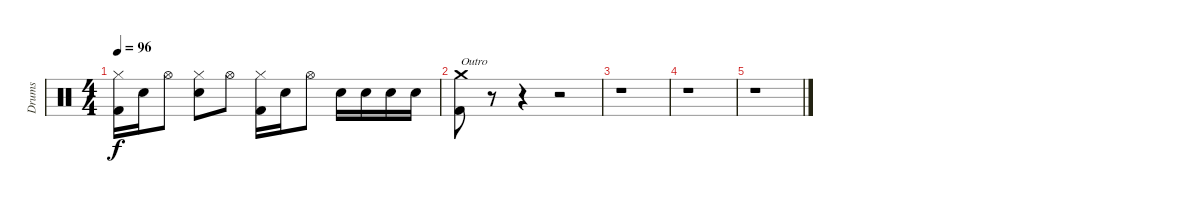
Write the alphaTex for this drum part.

\track ("Drums" "Drums") {instrument percussion}
\staff {score}
\articulation defaults
\ts (4 4)
\tempo 96
\clef neutral
\ks c
("Hi-Hat (closed)" "Kick (hit) 2").16{dy f} "Snare (hit) 2".16 "Hi-Hat (open)".8 ("Hi-Hat (closed)" "Snare (hit) 2").8 "Hi-Hat (open)".8 ("Hi-Hat (closed)" "Kick (hit) 2").16 "Snare (hit) 2".16 "Hi-Hat (open)".8 "Snare (hit) 2".16 "Snare (hit) 2".16 "Snare (hit) 2".16 "Snare (hit) 2".16 |
("Crash medium (hit)" "Kick (hit) 2").8{txt "Outro"} r.8 r.4 r.2 |
r.1 |
r.1 |
r.1
